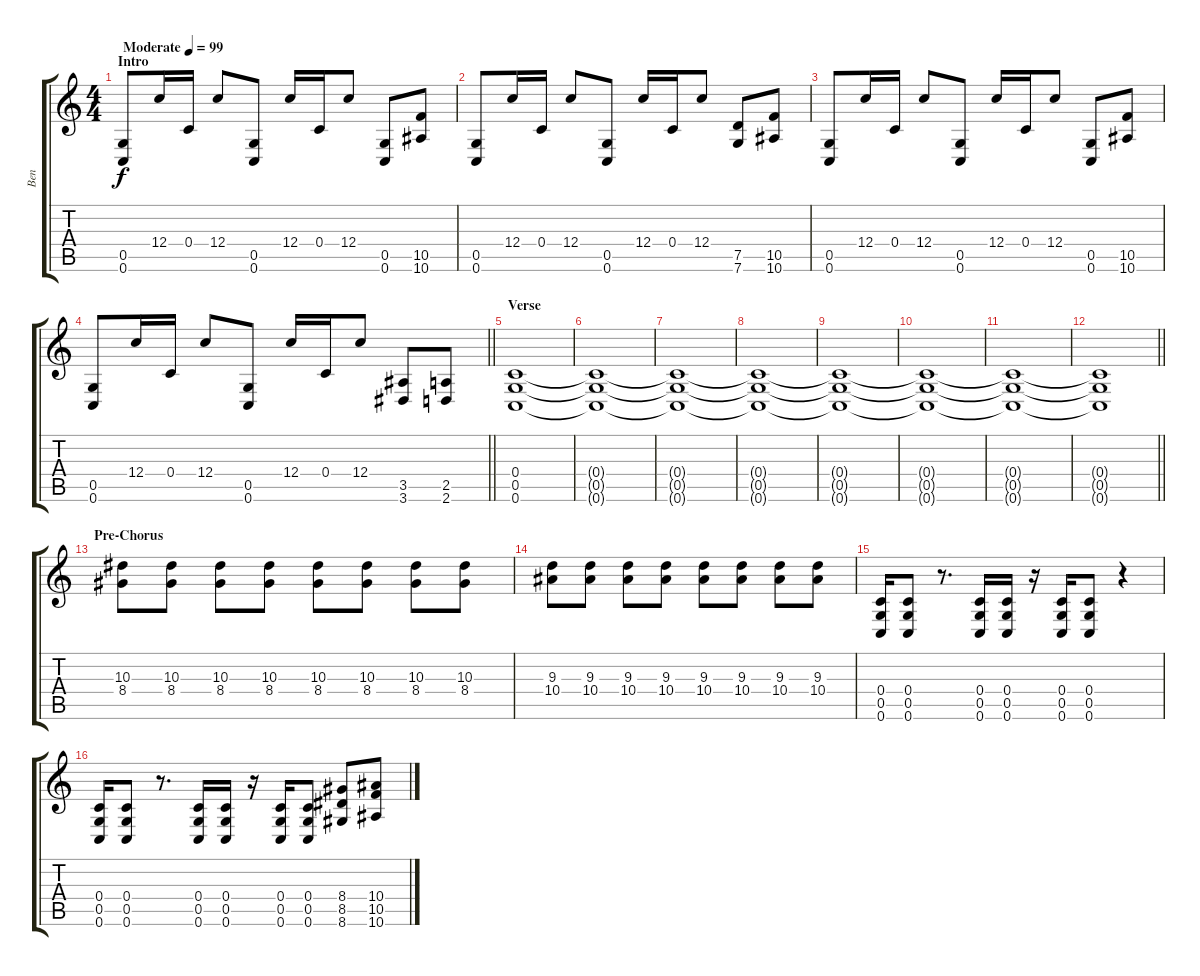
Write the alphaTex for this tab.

\track ("Ben" "Ben") {instrument distortionguitar}
\staff {score tabs}
\tuning (D4 A3 F3 C3 G2 C2) {hide}
\ts (4 4)
\section ("" "Intro")
\tempo (99 "Moderate")
\clef g2
\ks c
(0.5 0.6).8{dy f instrument distortionguitar} 12.4.16 0.4.16 12.4.8 (0.5 0.6).8 12.4.16 0.4.16 12.4.8 (0.5 0.6).8 (10.5 10.6).8 |
(0.5 0.6).8 12.4.16 0.4.16 12.4.8 (0.5 0.6).8 12.4.16 0.4.16 12.4.8 (7.5 7.6).8 (10.5 10.6).8 |
(0.5 0.6).8 12.4.16 0.4.16 12.4.8 (0.5 0.6).8 12.4.16 0.4.16 12.4.8 (0.5 0.6).8 (10.5 10.6).8 |
\barLineRight lightlight
(0.5 0.6).8 12.4.16 0.4.16 12.4.8 (0.5 0.6).8 12.4.16 0.4.16 12.4.8 (3.5 3.6).8 (2.5 2.6).8 |
\section ("" "Verse")
(0.4 0.5 0.6).1 |
(0.4{t} 0.5{t} 0.6{t}).1 |
(0.4{t} 0.5{t} 0.6{t}).1 |
(0.4{t} 0.5{t} 0.6{t}).1 |
(0.4{t} 0.5{t} 0.6{t}).1 |
(0.4{t} 0.5{t} 0.6{t}).1 |
(0.4{t} 0.5{t} 0.6{t}).1 |
\barLineRight lightlight
(0.4{t} 0.5{t} 0.6{t}).1 |
\section ("" "Pre-Chorus")
(10.3 8.4).8 (10.3 8.4).8 (10.3 8.4).8 (10.3 8.4).8 (10.3 8.4).8 (10.3 8.4).8 (10.3 8.4).8 (10.3 8.4).8 |
(9.3 10.4).8 (9.3 10.4).8 (9.3 10.4).8 (9.3 10.4).8 (9.3 10.4).8 (9.3 10.4).8 (9.3 10.4).8 (9.3 10.4).8 |
(0.4 0.5 0.6).16 (0.4 0.5 0.6).8 r.8{d} (0.4 0.5 0.6).16 (0.4 0.5 0.6).16 r.16 (0.4 0.5 0.6).16 (0.4 0.5 0.6).8 r.4 |
(0.4 0.5 0.6).16 (0.4 0.5 0.6).8 r.8{d} (0.4 0.5 0.6).16 (0.4 0.5 0.6).16 r.16 (0.4 0.5 0.6).16 (0.4 0.5 0.6).8 (8.4 8.5 8.6).8 (10.4 10.5 10.6).8
